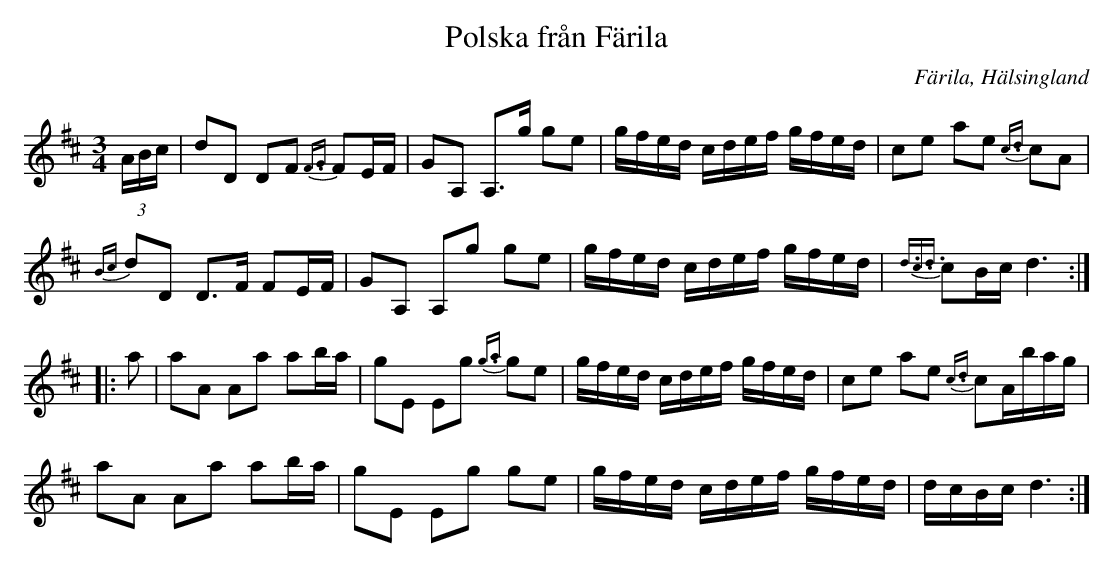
X:1
T:Polska från Färila
O:Färila, Hälsingland
M:3/4
L:1/16
U:t=turn
K:D
(3ABc | d2D2 D2F2 {F3/2G5/3}F2EF | G2A,2 A,2>g2 g2e2 | gfed cdef gfed | c2e2 a2e2 {c3/2d5/3}c2A2 |
{Bc}d2D2 D2>F2 F2EF | G2A,2 A,2g2 g2e2 | gfed cdef gfed | {d3/2c3/2d3/2}c2Bc d6 ::
a2 | a2A2 A2a2 a2ba | g2E2 E2g2 {g3/2a5/3}g2e2 | gfed cdef gfed | c2e2 a2e2 {c3/2d5/3}c2A6/7b3/7a3/7g2/7 |
a2A2 A2a2 a2ba | g2E2 E2g2 g2e2 | gfed cdef gfed | dcBc d6 :|
